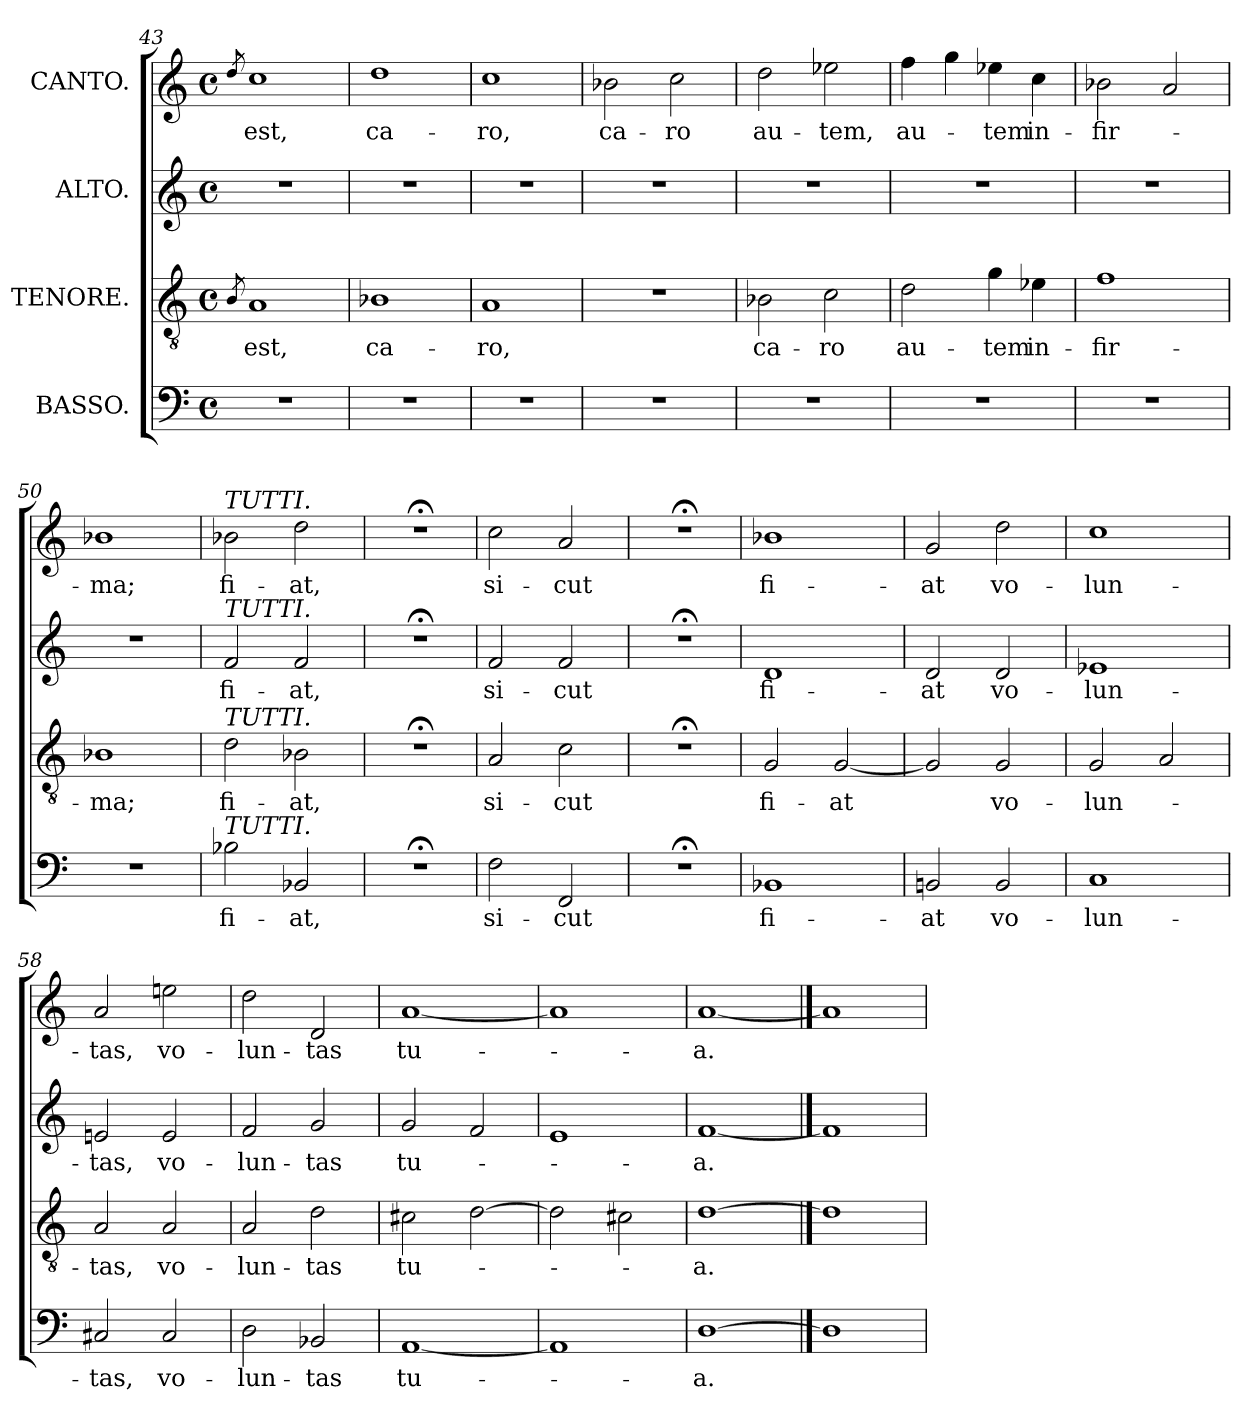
**kern	**text	**kern	**text	**kern	**text	**kern	**text
*part4	*part4	*part3	*part3	*part2	*part2	*part1	*part1
*staff4	*staff4	*staff3	*staff3	*staff2	*staff2	*staff1	*staff1
*I"BASSO.	*	*I"TENORE.	*	*I"ALTO.	*	*I"CANTO.	*
*clefF4	*	*clefGv2	*	*clefG2	*	*clefG2	*
*k[]	*	*k[]	*	*k[]	*	*k[]	*
*M4/4	*	*M4/4	*	*M4/4	*	*M4/4	*
*met(c)	*	*met(c)	*	*met(c)	*	*met(c)	*
=43	=43	=43	=43	=43	=43	=43	=43
.	.	8qB/	.	.	.	8qdd/	.
!	!	!	!LO:LY:b	!	!	!	!LO:LY:b
1r	.	1A	est,	1r	.	1cc	est,
=44	=44	=44	=44	=44	=44	=44	=44
!	!	!	!LO:LY:b	!	!	!	!LO:LY:b
1r	.	1B-X	ca-	1r	.	1dd	ca-
=45	=45	=45	=45	=45	=45	=45	=45
!	!	!	!LO:LY:b	!	!	!	!LO:LY:b
1r	.	1A	-ro,	1r	.	1cc	-ro,
=46	=46	=46	=46	=46	=46	=46	=46
!	!	!	!	!	!	!	!LO:LY:b
1r	.	1r	.	1r	.	2b-X\	ca-
!	!	!	!	!	!	!	!LO:LY:b
.	.	.	.	.	.	2cc\	-ro
=47	=47	=47	=47	=47	=47	=47	=47
!	!	!	!LO:LY:b	!	!	!	!LO:LY:b
1r	.	2B-X\	ca-	1r	.	2dd\	au-
!	!	!	!LO:LY:b	!	!	!	!LO:LY:b
.	.	2c\	-ro	.	.	2ee-X\	-tem,
=48	=48	=48	=48	=48	=48	=48	=48
!	!	!	!LO:LY:b	!	!	!	!LO:LY:b
1r	.	2d\	au-	1r	.	4ff\	au-
.	.	.	.	.	.	4gg\	.
!	!	!	!LO:LY:b	!	!	!	!LO:LY:b
.	.	4g\	-tem	.	.	4ee-X\	-tem
!	!	!	!LO:LY:b	!	!	!	!LO:LY:b
.	.	4e-X\	in-	.	.	4cc\	in-
!!LO:LB:g=z
=49	=49	=49	=49	=49	=49	=49	=49
!	!	!	!LO:LY:b	!	!	!	!LO:LY:b
1r	.	1f	-fir-	1r	.	2b-X\	-fir-
.	.	.	.	.	.	2a/	.
=50	=50	=50	=50	=50	=50	=50	=50
!	!	!	!LO:LY:b	!	!	!	!LO:LY:b
1r	.	1B-X	-ma;	1r	.	1b-X	-ma;
=51	=51	=51	=51	=51	=51	=51	=51
!	!	!	!	!	!	!LO:TX:a:i:t=TUTTI.	!
!	!	!	!	!LO:TX:a:i:t=TUTTI.	!	!	!
!	!	!LO:TX:a:i:t=TUTTI.	!	!	!	!	!
!LO:TX:a:i:t=TUTTI.	!	!	!	!	!	!	!
!	!LO:LY:b	!	!LO:LY:b	!	!LO:LY:b	!	!LO:LY:b
2B-X\	fi-	2d\	fi-	2f/	fi-	2b-X\	fi-
!	!LO:LY:b	!	!LO:LY:b	!	!LO:LY:b	!	!LO:LY:b
2BB-X/	-at,	2B-X\	-at,	2f/	-at,	2dd\	-at,
=52	=52	=52	=52	=52	=52	=52	=52
1r;<	.	1r;<	.	1r;<	.	1r;<	.
=53	=53	=53	=53	=53	=53	=53	=53
!	!LO:LY:b	!	!LO:LY:b	!	!LO:LY:b	!	!LO:LY:b
2F\	si-	2A/	si-	2f/	si-	2cc\	si-
!	!LO:LY:b	!	!LO:LY:b	!	!LO:LY:b	!	!LO:LY:b
2FF/	-cut	2c\	-cut	2f/	-cut	2a/	-cut
=54	=54	=54	=54	=54	=54	=54	=54
1r;<	.	1r;<	.	1r;<	.	1r;<	.
=55	=55	=55	=55	=55	=55	=55	=55
!	!LO:LY:b	!	!LO:LY:b	!	!LO:LY:b	!	!LO:LY:b
1BB-X	fi-	2G/	fi-	1d	fi-	1b-X	fi-
!	!	!	!LO:LY:b	!	!	!	!
.	.	[2G/	-at	.	.	.	.
!!LO:LB:g=z
=56	=56	=56	=56	=56	=56	=56	=56
!	!LO:LY:b	!	!	!	!LO:LY:b	!	!LO:LY:b
2BBn/	-at	2G/]	.	2d/	-at	2g/	-at
!	!LO:LY:b	!	!LO:LY:b	!	!LO:LY:b	!	!LO:LY:b
2BB/	vo-	2G/	vo-	2d/	vo-	2dd\	vo-
=57	=57	=57	=57	=57	=57	=57	=57
!	!LO:LY:b	!	!LO:LY:b	!	!LO:LY:b	!	!LO:LY:b
1C	-lun-	2G/	-lun-	1e-X	-lun-	1cc	-lun-
.	.	2A/	.	.	.	.	.
=58	=58	=58	=58	=58	=58	=58	=58
!	!LO:LY:b	!	!LO:LY:b	!	!LO:LY:b	!	!LO:LY:b
2C#X/	-tas,	2A/	-tas,	2en/	-tas,	2a/	-tas,
!	!LO:LY:b	!	!LO:LY:b	!	!LO:LY:b	!	!LO:LY:b
2C#/	vo-	2A/	vo-	2e/	vo-	2een\	vo-
=59	=59	=59	=59	=59	=59	=59	=59
!	!LO:LY:b	!	!LO:LY:b	!	!LO:LY:b	!	!LO:LY:b
2D\	-lun-	2A/	-lun-	2f/	-lun-	2dd\	-lun-
!	!LO:LY:b	!	!LO:LY:b	!	!LO:LY:b	!	!LO:LY:b
2BB-X/	-tas	2d\	-tas	2g/	-tas	2d/	-tas
=60	=60	=60	=60	=60	=60	=60	=60
!	!LO:LY:b	!	!LO:LY:b	!	!LO:LY:b	!	!LO:LY:b
[1AA	tu-	2c#X\	tu-	2g/	tu-	[1a	tu-
.	.	[2d\	.	2f/	.	.	.
=61	=61	=61	=61	=61	=61	=61	=61
1AA]	.	2d\]	.	1e	.	1a]	.
.	.	2c#X\	.	.	.	.	.
=62	=62	=62	=62	=62	=62	=62	=62
!	!LO:LY:b	!	!LO:LY:b	!	!LO:LY:b	!	!LO:LY:b
[1D	-a.	[1d	-a.	[1f	-a.	[1a	-a.
==63	==63	==63	==63	==63	==63	==63	==63
1D]	.	1d]	.	1f]	.	1a]	.
=	=	=	=	=	=	=	=
*-	*-	*-	*-	*-	*-	*-	*-
